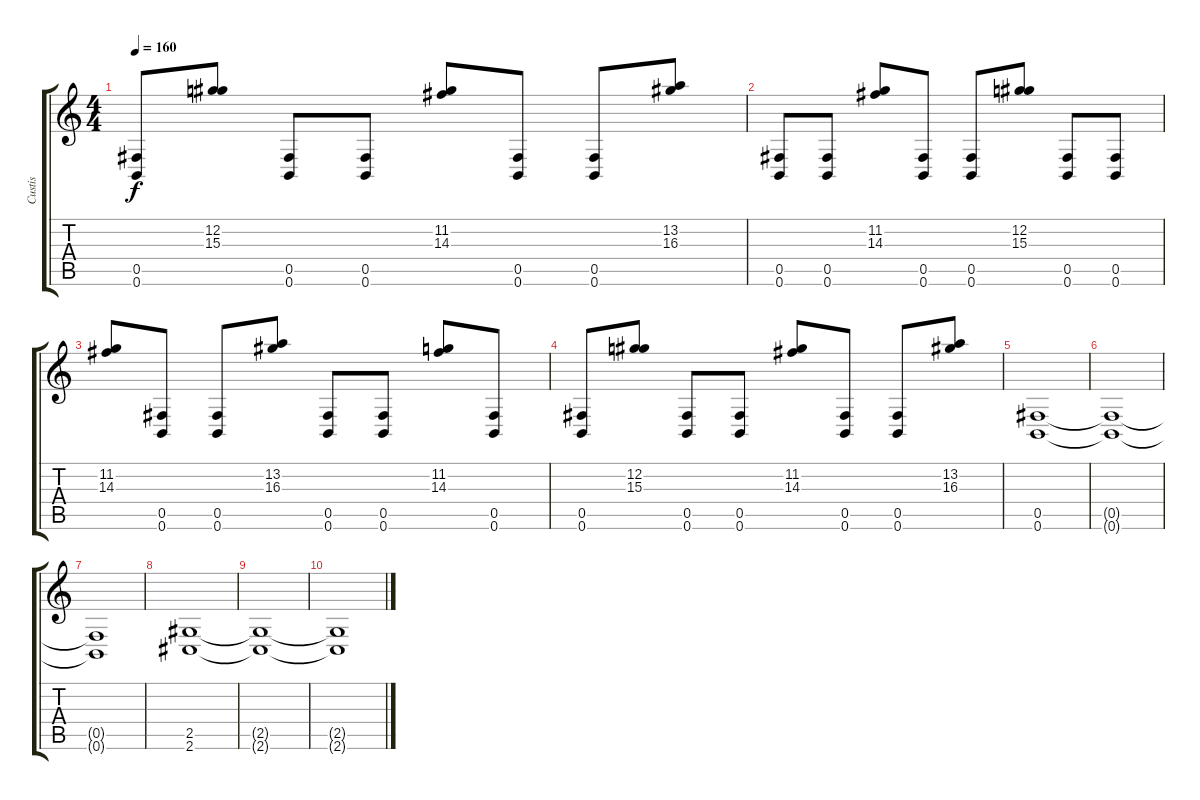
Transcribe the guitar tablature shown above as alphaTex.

\track ("Custis" "Custis") {instrument distortionguitar}
\staff {score tabs}
\tuning (Db4 Ab3 E3 B2 Gb2 B1) {hide}
\ts (4 4)
\tempo 160
\clef g2
\ks c
(0.5 0.6).8{dy f} (12.2 15.3).8 (0.5 0.6).8 (0.5 0.6).8 (11.2 14.3).8 (0.5 0.6).8 (0.5 0.6).8 (13.2 16.3).8 |
(0.5 0.6).8 (0.5 0.6).8 (11.2 14.3).8 (0.5 0.6).8 (0.5 0.6).8 (12.2 15.3).8 (0.5 0.6).8 (0.5 0.6).8 |
(11.2 14.3).8 (0.5 0.6).8 (0.5 0.6).8 (13.2 16.3).8 (0.5 0.6).8 (0.5 0.6).8 (11.2 14.3).8 (0.5 0.6).8 |
(0.5 0.6).8 (12.2 15.3).8 (0.5 0.6).8 (0.5 0.6).8 (11.2 14.3).8 (0.5 0.6).8 (0.5 0.6).8 (13.2 16.3).8 |
(0.5 0.6).1 |
(0.5{t} 0.6{t}).1 |
(0.5{t} 0.6{t}).1 |
(2.5 2.6).1 |
(2.5{t} 2.6{t}).1 |
(2.5{t} 2.6{t}).1
